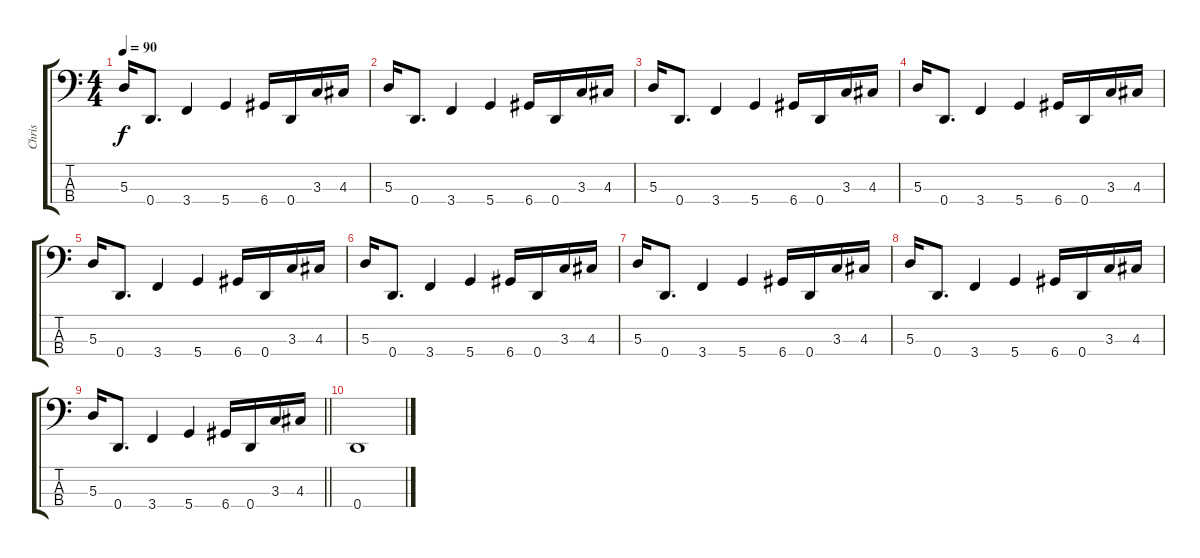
\track ("Chris" "Chris") {instrument electricbassfinger}
\staff {score tabs}
\tuning (G2 D2 A1 D1) {hide}
\ts (4 4)
\tempo 90
\clef f4
\ks c
5.3.16{dy f} 0.4.8{d} 3.4.4 5.4.4 6.4.16 0.4.16 3.3.16 4.3.16 |
5.3.16 0.4.8{d} 3.4.4 5.4.4 6.4.16 0.4.16 3.3.16 4.3.16 |
5.3.16 0.4.8{d} 3.4.4 5.4.4 6.4.16 0.4.16 3.3.16 4.3.16 |
5.3.16 0.4.8{d} 3.4.4 5.4.4 6.4.16 0.4.16 3.3.16 4.3.16 |
5.3.16 0.4.8{d} 3.4.4 5.4.4 6.4.16 0.4.16 3.3.16 4.3.16 |
5.3.16 0.4.8{d} 3.4.4 5.4.4 6.4.16 0.4.16 3.3.16 4.3.16 |
5.3.16 0.4.8{d} 3.4.4 5.4.4 6.4.16 0.4.16 3.3.16 4.3.16 |
5.3.16 0.4.8{d} 3.4.4 5.4.4 6.4.16 0.4.16 3.3.16 4.3.16 |
\barLineRight lightlight
5.3.16 0.4.8{d} 3.4.4 5.4.4 6.4.16 0.4.16 3.3.16 4.3.16 |
0.4.1
